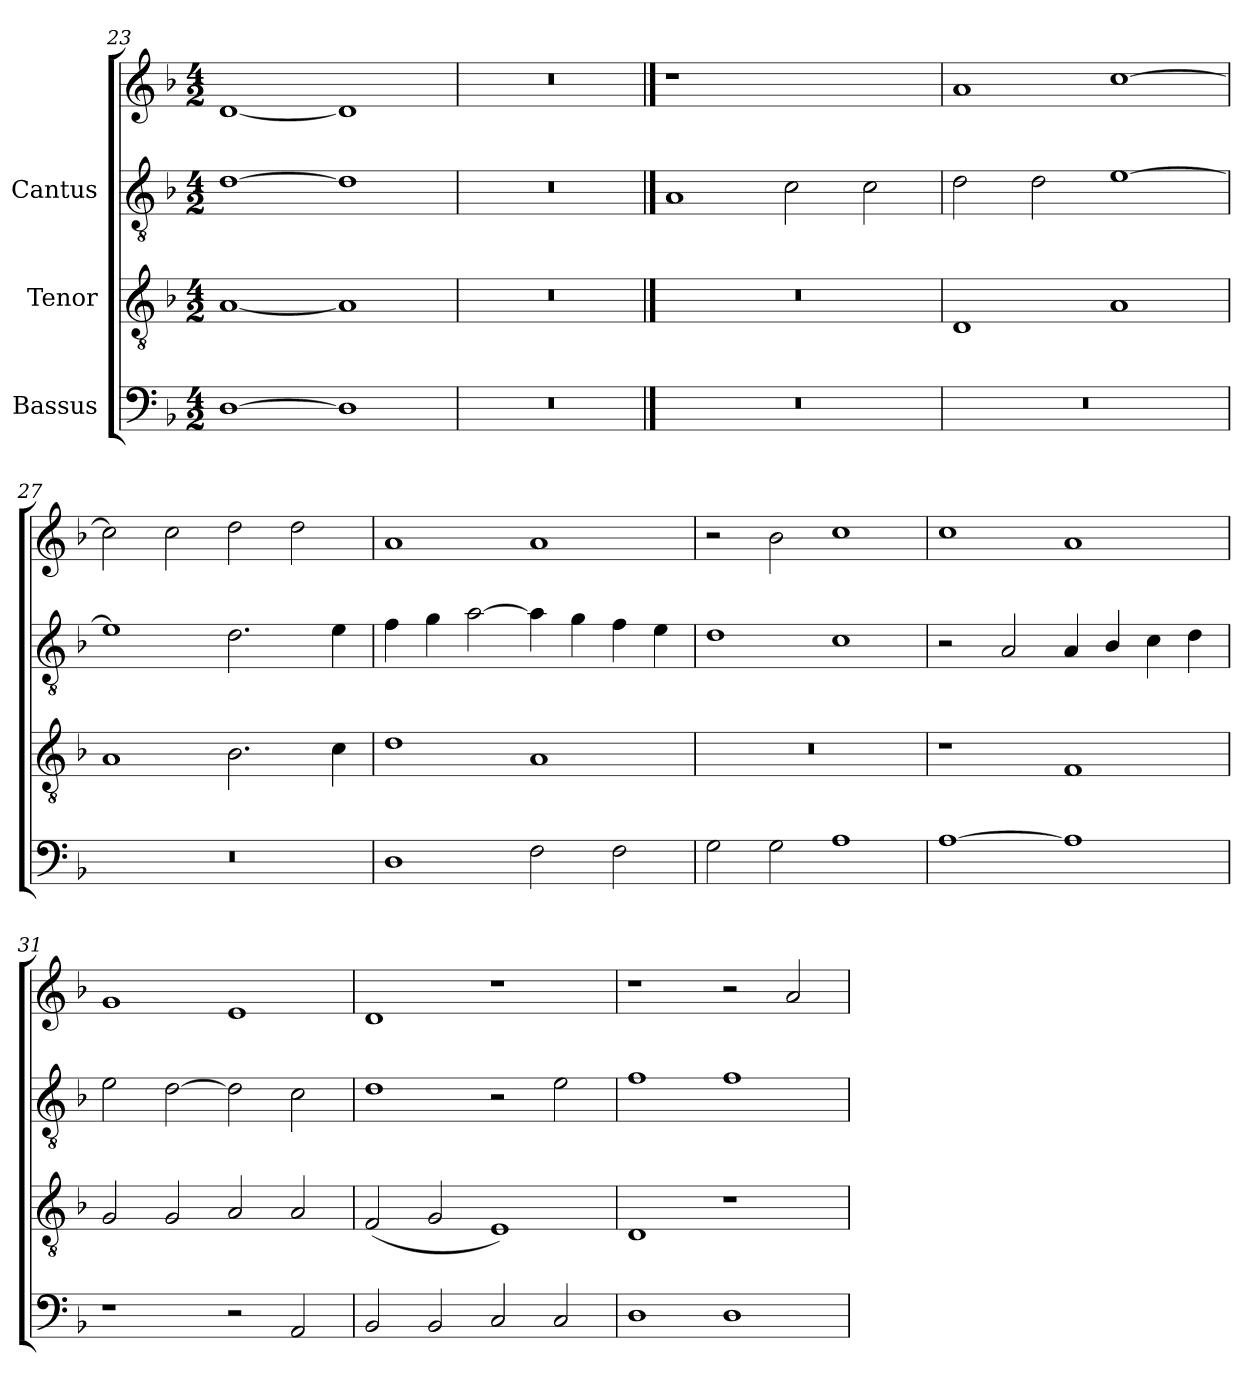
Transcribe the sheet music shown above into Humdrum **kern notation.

**kern	**kern	**kern	**kern
*part3	*part2	*part1	*part1
*staff4	*staff3	*staff2	*staff1
*I"Bassus	*I"Tenor	*I"Cantus	*
*clefF4	*clefGv2	*clefGv2	*clefG2
*k[b-]	*k[b-]	*k[b-]	*k[b-]
*F:	*F:	*F:	*F:
*M4/2	*M4/2	*M4/2	*M4/2
=23	=23	=23	=23
[>1D	[<1A	[>1d	[<1d
1D]	1A]	1d]	1d]
=24!|	=24!|	=24!|	=24!|
0r	0r	0r	0r
!!LO:LB:g=z
==25	==25	==25	==25
0r	0r	1A	1r
.	.	2c\	1ryy
.	.	2c\	.
=26	=26	=26	=26
0r	1D	2d\	1a
.	.	2d\	.
.	1A	[>1e	[>1cc
=27	=27	=27	=27
0r	1A	1e]	2cc\]
.	.	.	2cc\
.	2.B-\	2.d\	2dd\
.	.	.	2dd\
.	4c\	4e\	.
=28	=28	=28	=28
1D	1d	4f\	1a
.	.	4g\	.
.	.	[>2a\	.
2F\	1A	4a\]	1a
.	.	4g\	.
2F\	.	4f\	.
.	.	4e\	.
=29	=29	=29	=29
2G\	0r	1d	2r
2G\	.	.	2b-\
1A	.	1c	1cc
!!LO:LB:g=z
=30	=30	=30	=30
[>1A	1r	2r	1cc
.	.	2A/	.
1A]	1F	4A/	1a
.	.	4B-/	.
.	.	4c\	.
.	.	4d\	.
=31	=31	=31	=31
1r	2G/	2e\	1g
.	2G/	[>2d\	.
2r	2A/	2d\]	1e
2AA/	2A/	2c\	.
=32	=32	=32	=32
2BB-/	(<2F/	1d	1d
2BB-/	2G/	.	.
2C/	1E)	2r	1r
2C/	.	2e\	.
=33	=33	=33	=33
1D	1D	1f	1r
1D	1r	1f	2r
.	.	.	2a/
=	=	=	=
*-	*-	*-	*-
